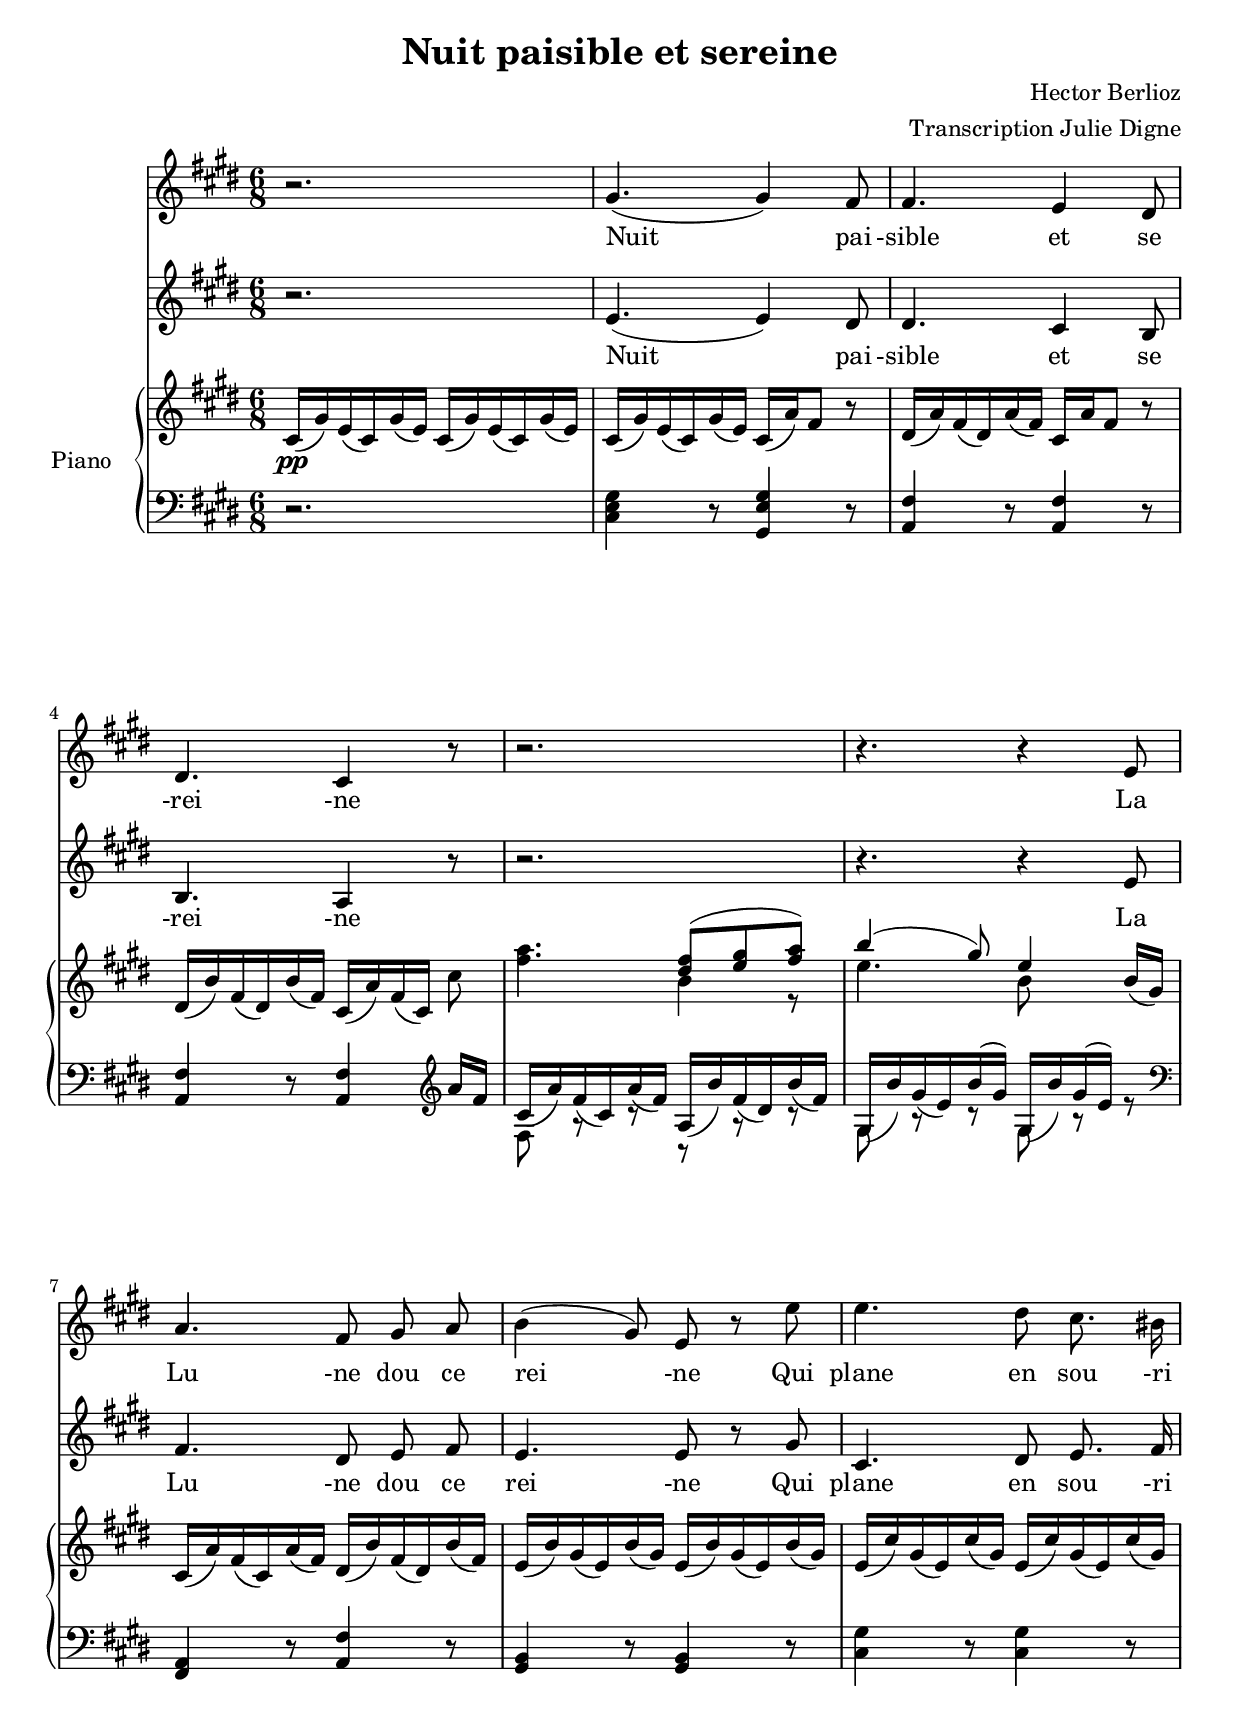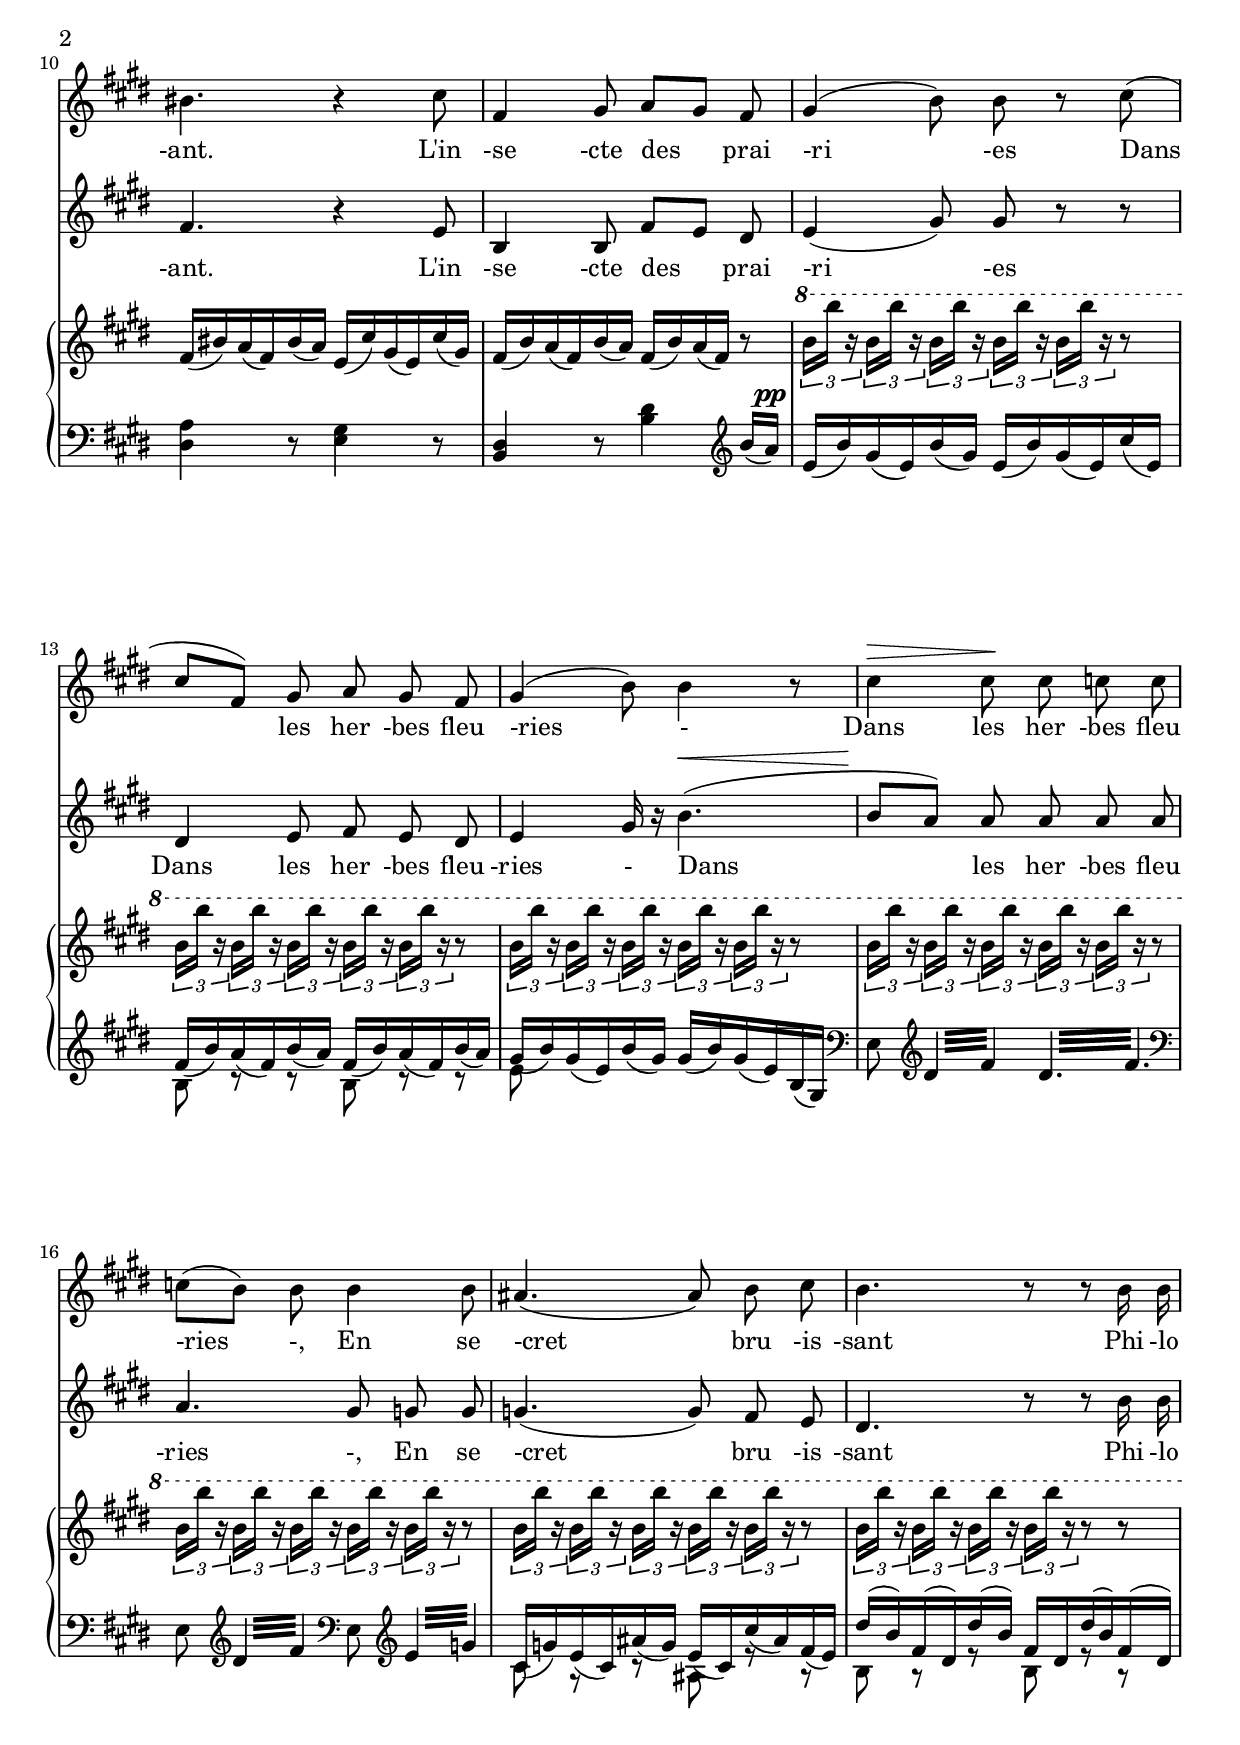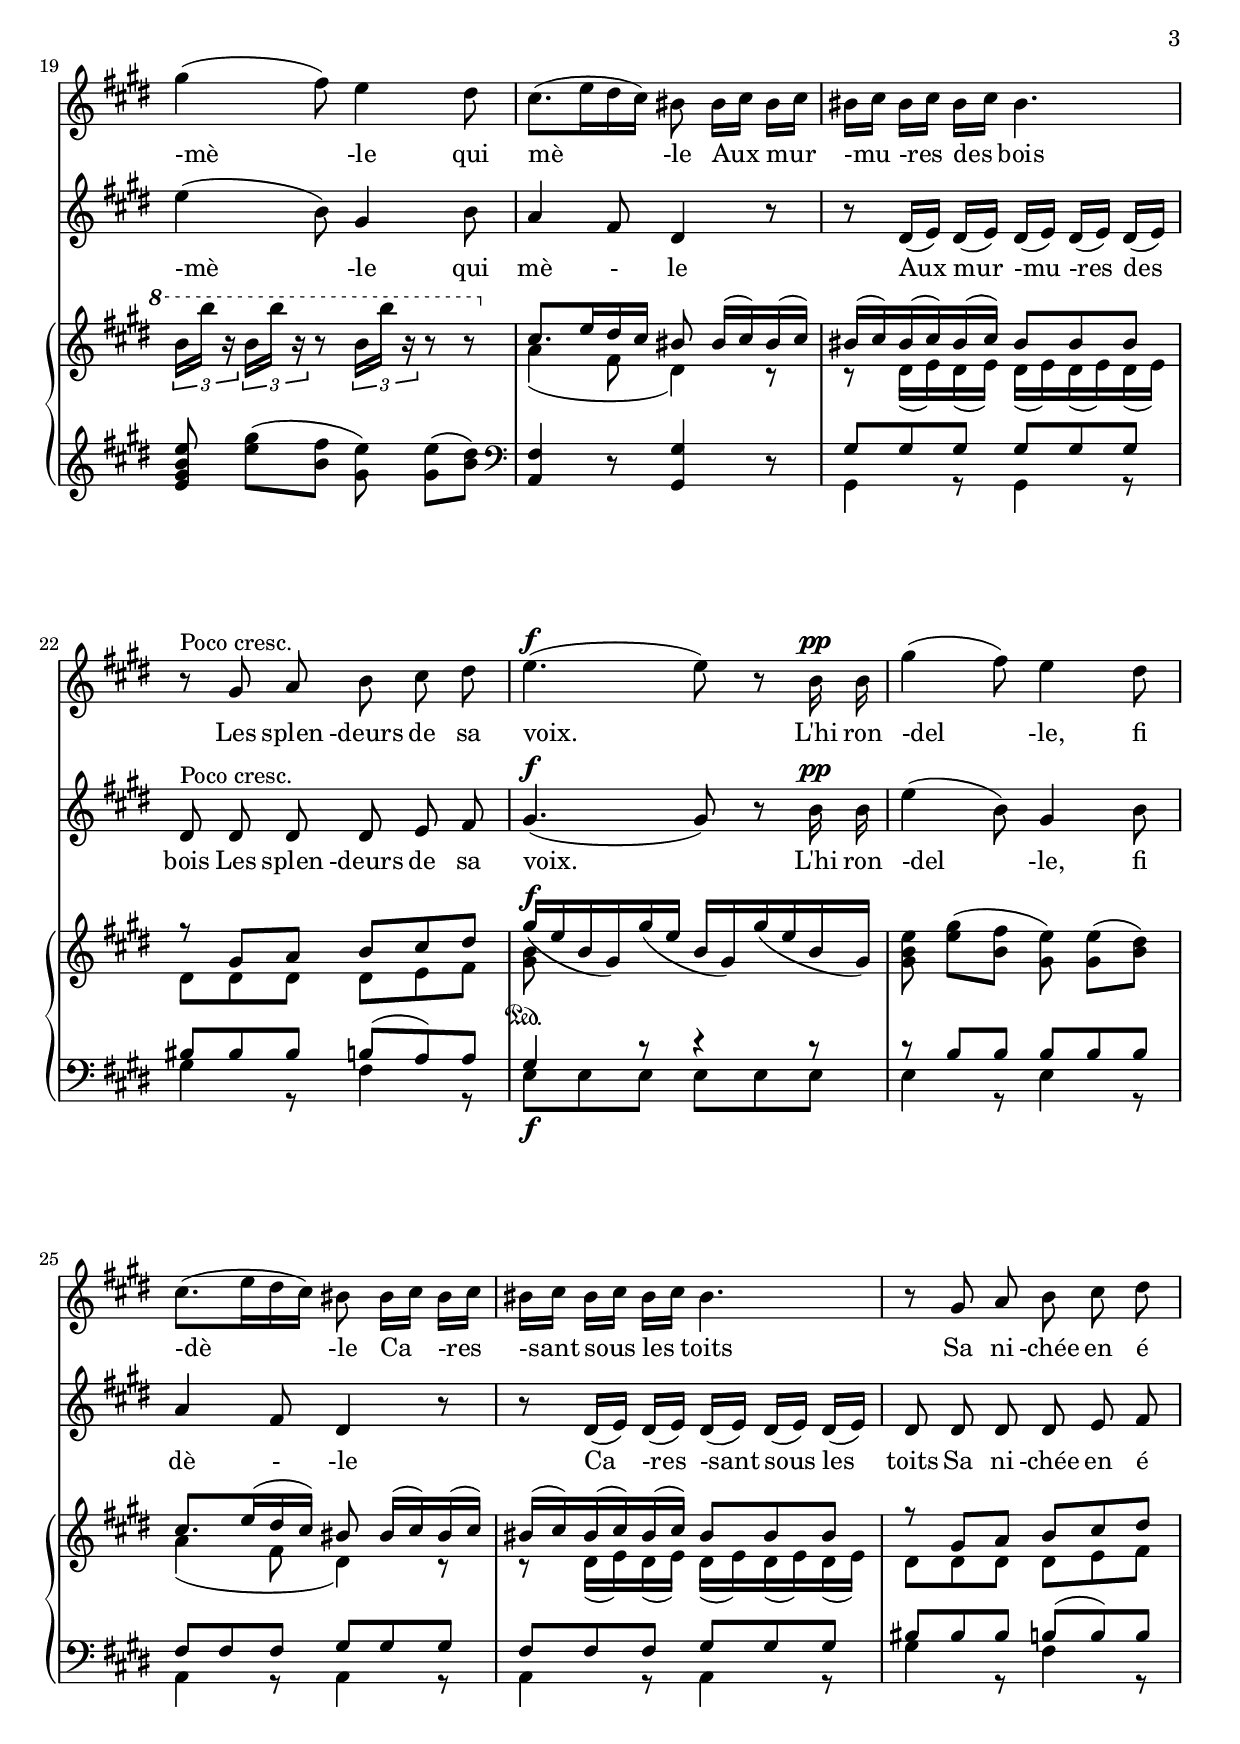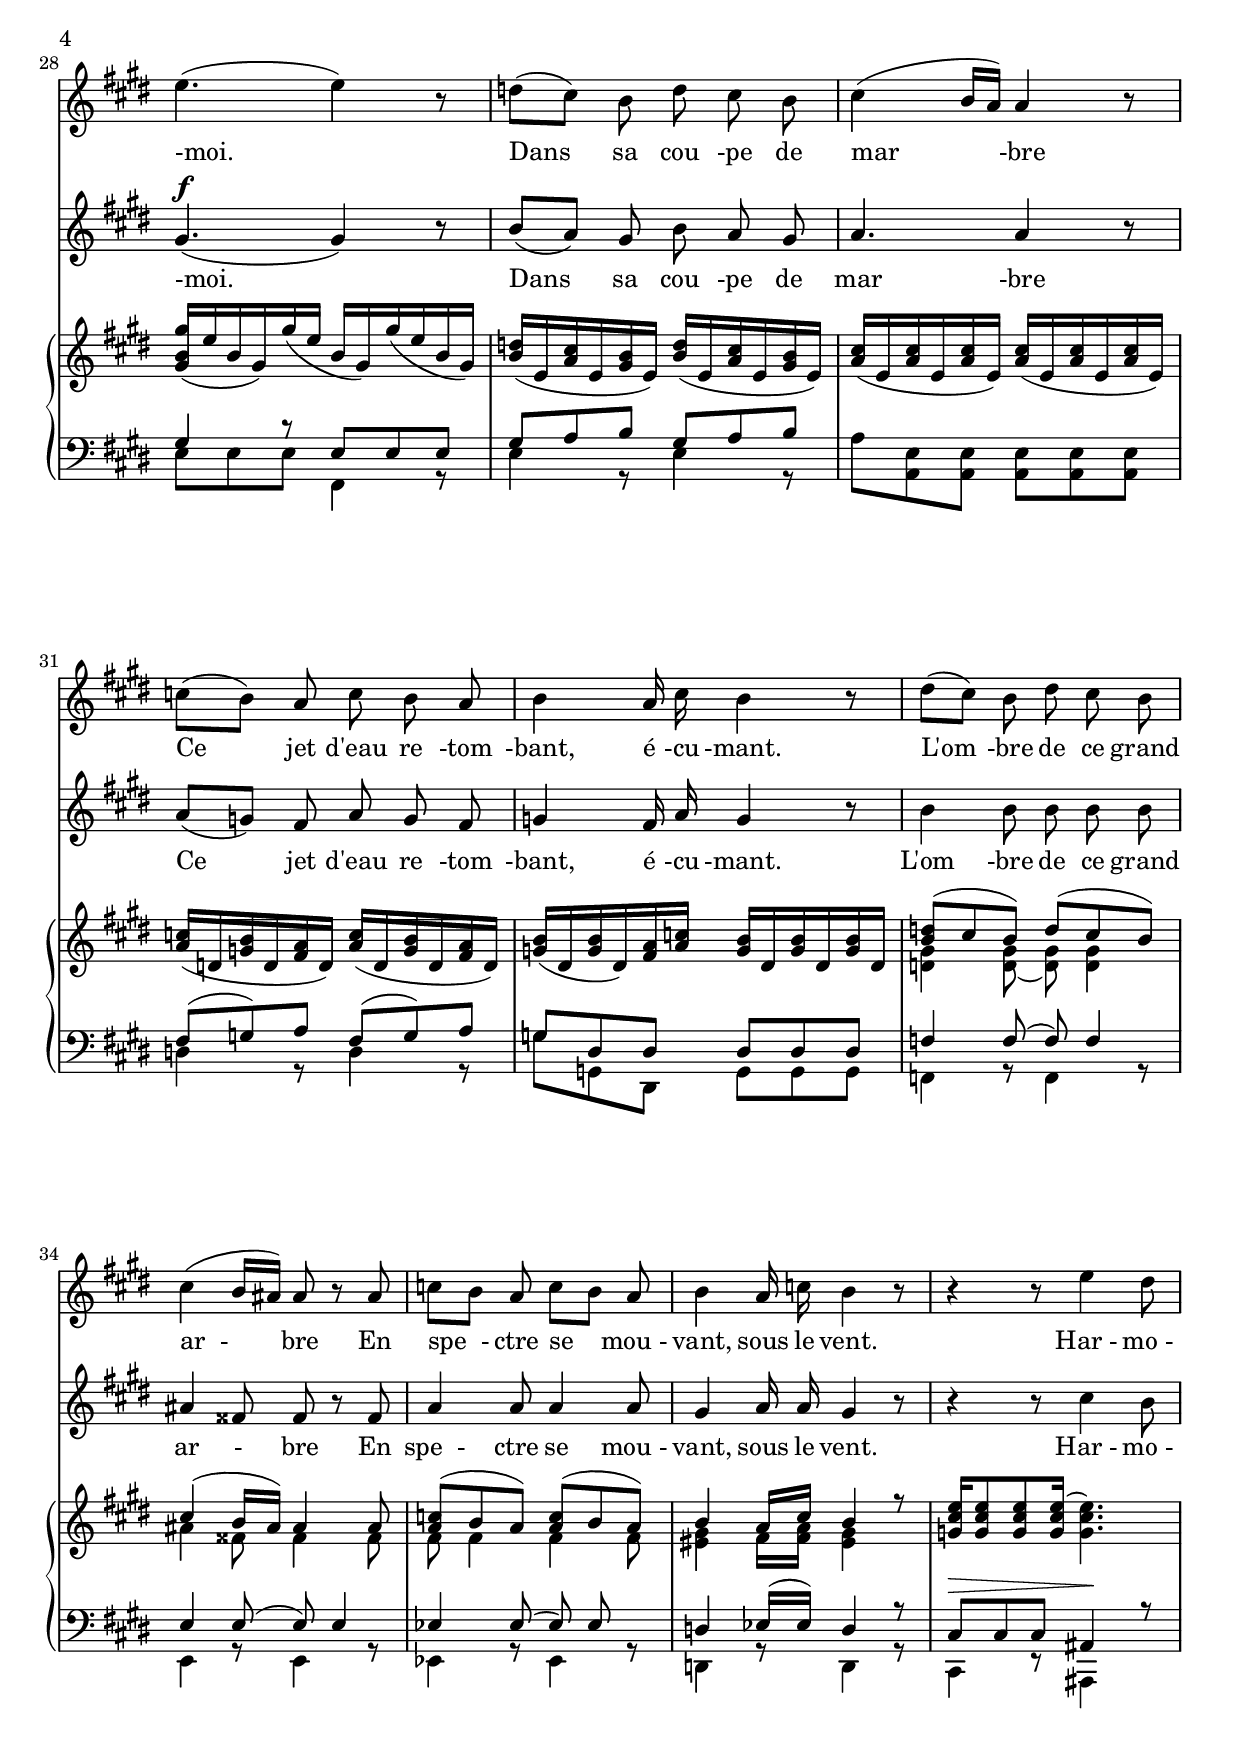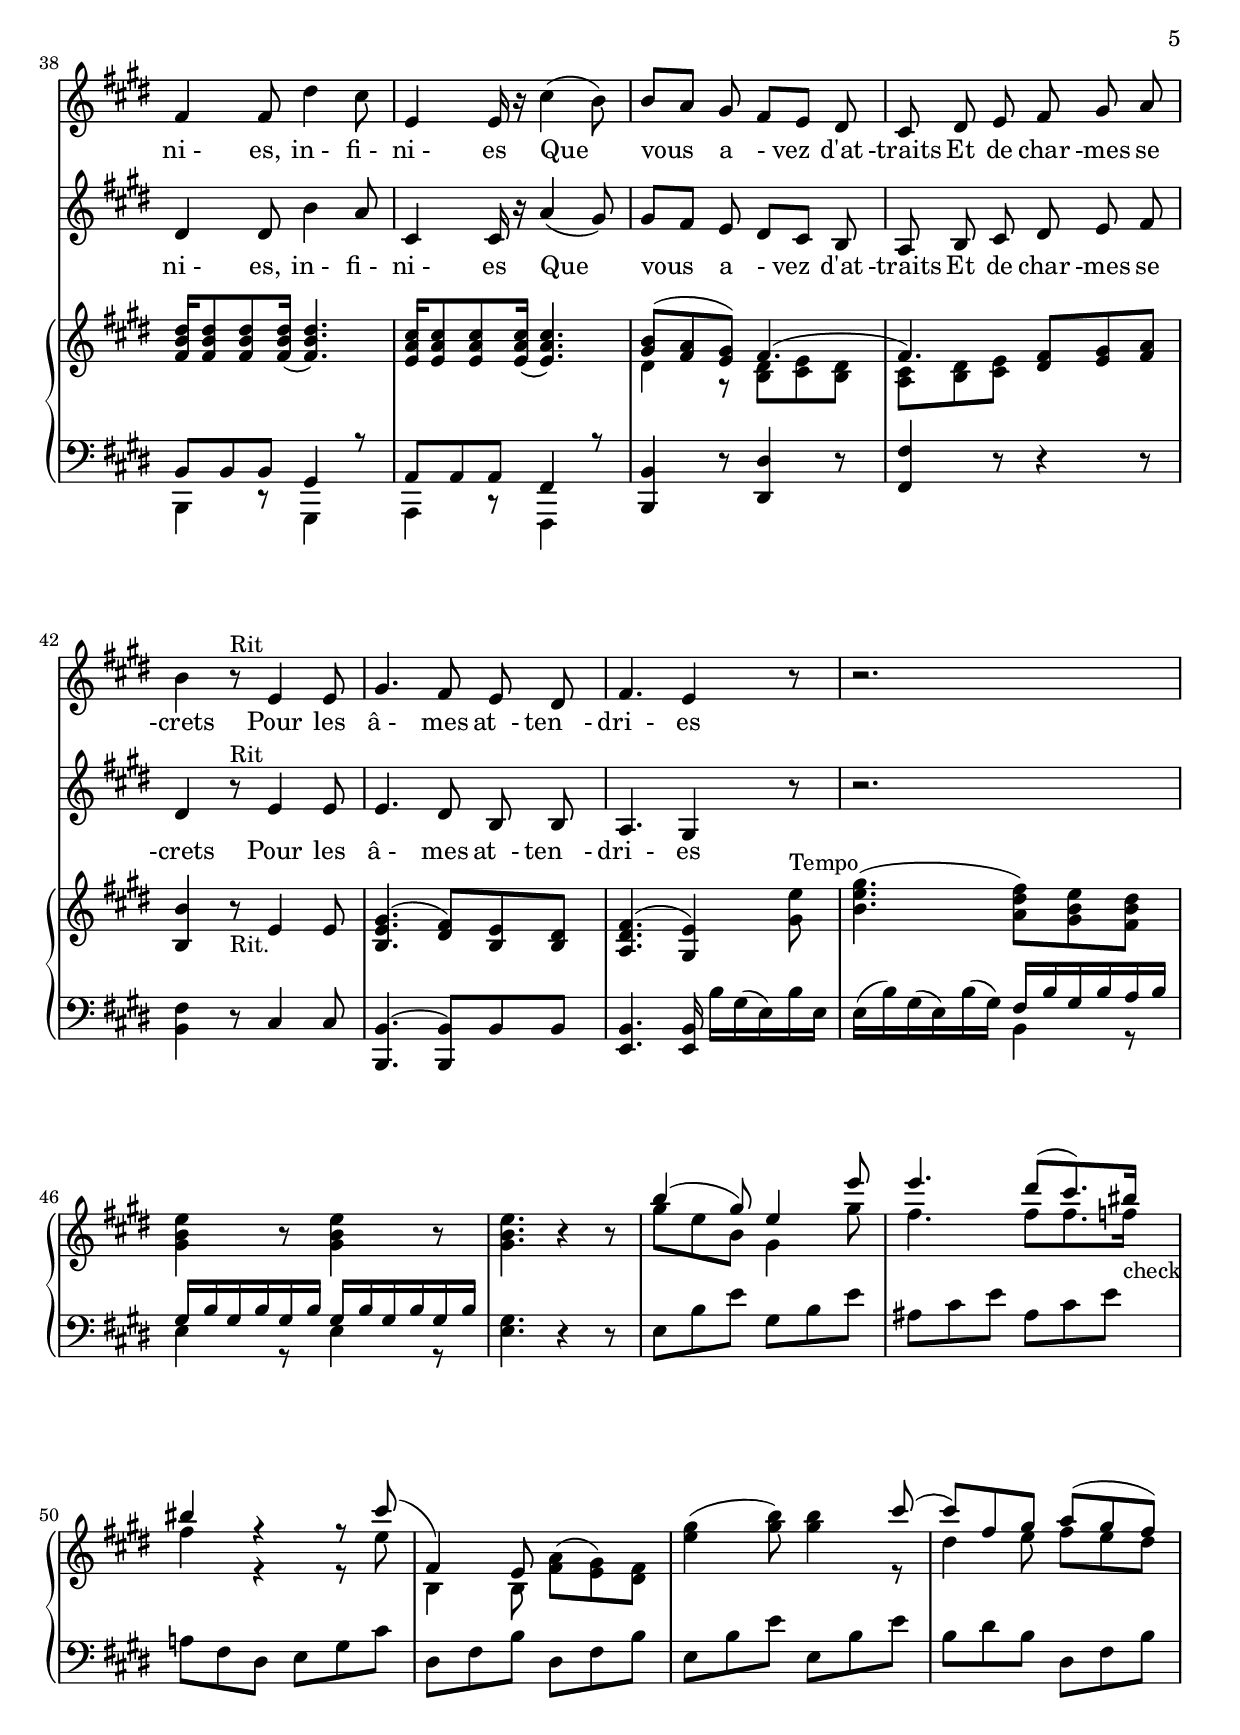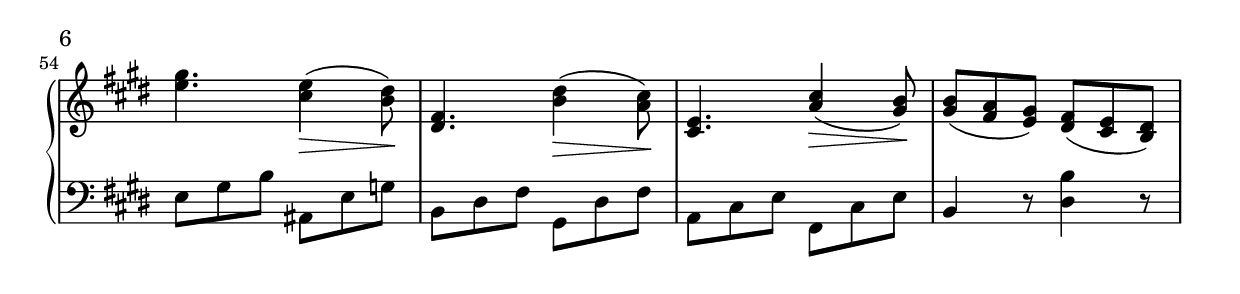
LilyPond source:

\version "2.10.10"
\header {
  title = "Nuit paisible et sereine"
  composer = "Hector Berlioz"
  arranger ="Transcription Julie Digne"
}


highvoice=\relative c' { 
        \clef treble
        \time 6/8
	\key e \major
  \autoBeamOff
  r2.
  gis'4.(gis4) fis8
  fis4. e4 dis8
  dis4. cis4 r8
  r2.
  
  r4. r4 e8
  a4. fis8 gis8 a8
  b4( gis8) e8 r e'
  e4. dis8 cis8. bis16
  
  bis4. r4 cis8
  fis,4 gis8 a[ gis] fis
  gis4( b8) b r8 cis(
  
  cis[ fis,8]) gis a gis fis
  gis4( b8) b4 r8
  cis4^\>  cis8\! cis c c
  
  c([b]) b8 b4 b8
  ais4.(ais8) b cis
  b4. r8 r8   b16 b16
  gis'4(fis8) e4 dis8
  cis8.([e16 dis cis]) bis8 bis16[cis] bis16[cis]
  bis16[cis] bis16[cis] bis16[cis] bis4.
  
  r8^"Poco cresc." gis a b cis dis
  e4.^\f(e8) r8 b16^\pp b16
  gis'4(fis8) e4 dis8
  
  cis8.([e16 dis cis]) bis8 bis16[cis] bis16[cis]
  bis16[cis] bis16[cis] bis16[cis] bis4.
  r8 gis a b cis dis
  
  e4.(e4) r8
  d8([cis]) b d cis b
  cis4(b16[a]) a4 r8
  
  c([b]) a c b a
  b4 a16 cis b4 r8
  dis8([cis]) b dis cis b
  cis4(b16[ais]) ais8 r8 ais8

  c[ b] a c[ b] a
  b4 a16 c16 b4 r8
  r4 r8 e4 dis8 fis,4 fis8
  dis'4 cis8 e,4 e16 r16 cis'4(b8)
  
  b8[a] gis fis[e] dis
  cis dis e fis gis a 
  b4 r8^"Rit" e,4 e8
  gis4. fis8 e8 dis8
  fis4. e4 r8
  
  r2.
  r2.
  r2.
     }

texta = \lyricmode{
  Nuit pai -sible et se -rei -ne
  La Lu -ne dou ce rei -ne
  Qui plane en sou -ri -ant.
  
  L'in -se -cte des prai -ri -es
  Dans les her -bes fleu -ries -
  Dans les her -bes fleu -ries -,
  En se -cret bru -is -sant
  
  Phi -lo -mè -le qui mè -le
  Aux mur -mu -res des bois
  Les splen -deurs de sa voix.
  L'hi ron -del -le, fi -dè -le
  Ca -res -sant sous les toits
  Sa ni -chée en é -moi.
  Dans sa cou -pe de mar -bre
  Ce jet d'eau re -tom -bant, é -cu -mant.
  L'om -bre de ce grand ar__- bre
  En spe__- ctre se mou_- vant, sous le vent.
  Har_- mo_- ni_- es, in_- fi_- ni_- es
  Que vous a -_vez d'at -traits
  Et de char -mes se -crets
  Pour les â_- mes at__- ten___- dri__- es  
}


medvoice=\relative c' { 
        \clef treble
        \time 6/8
	\key e \major
  \autoBeamOff
  r2.|
  e4.(e4) dis8 |
  dis4. cis4 b8|
  b4. a4 r8|
  r2.|
  r4. r4 e'8 |
  fis4. dis8 e fis|
  e4. e8 r8 gis|
  cis,4. dis8 e8. fis16|
  
  fis4. r4 e8|
  b4 b8 fis'[e] dis|
  e4 (gis8) gis8 r8 r8|
  
  dis4 e8 fis e dis|
  e4 gis16 r16 b4.^\<(|
  b8^\![a]) a8 a a a|
  
  a4. gis8 g g|
  g4.( g8) fis e|
  dis4. r8 r8 b'16 b|
  
  e4(b8) gis4 b8|
  a4 fis8 dis4 r8|
  r8 dis16([e]) dis16([e]) dis16([e]) dis16([e]) dis16([e])|
  
  dis8^"Poco cresc." dis dis dis e fis|
  gis4.^\f(gis8) r8 b16^\pp b|
  e4(b8) gis4 b8|
  a4 fis8 dis4 r8|
  r8 dis16([e]) dis16([e]) dis16([e]) dis16([e]) dis16([e])|
  
  dis8 dis dis dis e fis|
  gis4.^\f(gis4) r8|
  b([a]) gis b a gis|
  a4. a4 r8|
  
  a([g]) fis a g fis|
  g4 fis16 a16 g4 r8|
  b4 b8 b b b|
  ais4 fisis8 fisis8 r8 fisis8|
  a4 a8 a4 a8|
  gis4 a16 a16 gis4 r8|
  r4 r8 cis4 b8|
  dis,4 dis8 b'4 a8|
  cis,4 cis16 r16 a'4(gis8)|
  
  gis[fis] e dis[cis] b|
  a b cis dis e fis|
  dis4 r8^"Rit" e4 e8|
  e4. dis8 b b|
  a4. gis4 r8|
  r2.
  r2.
  r2.
  
  
     }

%medvoice=\relative c' { 
%          \clef treble
%        \time 6/8
%	\key e \major
%  \autoBeamOff
%  r2.
%  %e4.(e4) dis8
%  %dis4. cis4 b8
%  %b4. a4 r8
%  %r2.
%  %r4. r4 e'8
%  %fis4. dis8 e fis
%  %e4. e8 r8 gis
%  %cis,4. dis8 e8. fis16
%  %
%  %fis4. r4 e8
%     }
     
textb =\lyricmode{
  Nuit pai -sible et se -rei -ne
  La Lu -ne dou ce rei -ne
  Qui plane en sou -ri -ant.
  
  L'in -se -cte des prai -ri -es
  Dans les her -bes fleu -ries -
  Dans les her -bes fleu -ries -,
  En se -cret bru -is -sant
  
  Phi -lo -mè -le qui mè - le
  Aux mur -mu -res des bois
  Les splen -deurs de sa voix.
  L'hi ron -del -le, fi dè - -le
  Ca -res -sant sous les toits
  Sa ni -chée en é -moi.
  Dans sa cou -pe de mar -bre
  Ce jet d'eau re -tom -bant, é -cu -mant.
  L'om -bre de ce grand ar - bre
  En spe__- ctre se mou_- vant, sous le vent.
  Har_- mo_- ni_- es, in_- fi_- ni_- es
  Que vous a -_vez d'at -traits
  Et de char -mes se -crets
  Pour les â_- mes at__- ten___- dri__- es
}  

     
upper = \relative c {
        \clef treble
        \key e \major
        \time 6/8
        \autoBeamOff
        cis'16_\pp([gis') e( cis) gis'( e)] cis16([gis') e (cis) gis'( e)]|
        cis16([gis') e (cis) gis'( e)] cis([ a') fis8] r8|
        dis16[(a') fis (dis) a' (fis)] cis[a' fis8] r8|
        dis16[(b') fis (dis) b' (fis)] cis[(a')  fis(cis)] cis'8|
        <a' fis>4.
        <<{
           <fis dis>8([<gis e> <a fis>])        
           b4(gis8) e4 
          }\\
          {
            b4 r8
            e4. b8
          }
        >>
        b16([gis])|
        cis,16[(a') fis (cis) a' (fis)] dis16[(b') fis (dis) b' (fis)]
        e[(b') gis (e) b'(gis)] e[(b') gis (e) b'(gis)]|
        e[(cis') gis (e) cis'(gis)] e[(cis') gis (e) cis'(gis)]|
        fis[(bis) a (fis) bis(a)] e[(cis') gis(e) cis' (gis)]|
        fis[(b) a(fis) b(a)] fis[(b) a (fis)] r8|
        \ottava #1
        \tuplet 3/2 8 {b'16[b'16] r16 b,16[b'16] r16 b,16[b'16] r16 b,16[b'16] r16 b,16[b'16] r16} r8 |

        \tuplet 3/2 8 {b,16[b'16] r16 b,16[b'16] r16 b,16[b'16] r16 b,16[b'16] r16 b,16[b'16] r16} r8 |
        \tuplet 3/2 8 {b,16[b'16] r16 b,16[b'16] r16 b,16[b'16] r16 b,16[b'16] r16 b,16[b'16] r16} r8 |
        \tuplet 3/2 8 {b,16[b'16] r16 b,16[b'16] r16 b,16[b'16] r16 b,16[b'16] r16 b,16[b'16] r16} r8 |
        \tuplet 3/2 8 {b,16[b'16] r16 b,16[b'16] r16 b,16[b'16] r16 b,16[b'16] r16 b,16[b'16] r16} r8 |
        \tuplet 3/2 8 {b,16[b'16] r16 b,16[b'16] r16 b,16[b'16] r16 b,16[b'16] r16 b,16[b'16] r16} r8 |
        \tuplet 3/2 8 {b,16[b'16] r16 b,16[b'16] r16 b,16[b'16] r16 b,16[b'16] r16} r8 r8|
        \tuplet 3/2 8 {b,16[b'16] r16 b,16[b'16] r16} r8 \tuplet 3/2 8 {b,16[b'16] r16} r8 r8 |
        \ottava #0
        <<{
          cis,,8.[e16 dis cis] bis8 bis16([cis) bis (cis)] 
          bis16([cis) bis(cis) bis(cis)] bis8[bis bis]|
          r8 gis8[a] b[cis dis] |
          gis16^\f_([e b gis) gis'_( e] b[ gis) gis'_(e b gis)]
          }\\
          { a4( fis8 dis4) r8|
            r8 dis16[(e) dis (e)] dis[(e) dis (e) dis (e)]|
            dis8[dis dis] dis [e fis] 
            <b gis>8\sustainOn
          }
        >>
        <e b gis>8 <gis e>8([<fis b,>] <e gis,>) <e gis,>8([<dis b>])
        
        <<{
          cis8.[e16( dis cis)] bis8 bis16[(cis) bis (cis)]|
          bis16[(cis) bis (cis) bis (cis)] bis8[bis bis]
          r8 gis[a] b[cis dis]|
          }\\
        {
          a4( fis8 dis4) r8|
          r8 dis16[(e) dis (e)] dis[(e) dis (e) dis (e)]|
          dis8[dis dis] dis[e fis]|
        }
        >>
        <gis' b, gis>16^[_(e b gis) gis'_(e] b^[gis) gis'_( e b gis)]
        <d' b>16([e, <cis' a> e, <b' gis> e,]) <d' b>([e, <cis' a> e, <b' gis> e,]) |
        <cis' a>([e, <cis' a> e, <cis' a> e,])  <cis' a>([e, <cis' a> e, <cis' a> e,]) |
        
        <c' a>([d, <b' g> d, <a' fis> d,]) <c' a>([d, <b' g> d, <a' fis> d,]) |
        <b' g>([dis, <b'g> dis,) <a' fis> <c a>] <b g>[dis, <b' g> dis, <b' g> dis,]|
        <<{
          <d' b>8[(cis b]) d([cis b])
          cis4(b16[ais]) ais4 ais8
          }\\
          {
            <gis d>4 <gis d>8( <gis d>8) <gis d>4 |
            ais4 fisis8 fisis4 fisis8 |
          }
        >>
        <<{
          <c' a>8([b a]) <c a>8([b a])|
          b4 a16[cis]  b4 r8
          }\\
          {
            fis8 fis4 fis4 fis8 |
            <gis eis>4 fis16[ <a fis>16] <gis eis>4
          }
        >>
        <e' cis g>16^[ <e cis g>8  <e cis g>8  <e cis g>16](  <e cis g>4.)|
        <dis b fis>16^[<dis b fis>8 <dis b fis>8 <dis b fis>16](<dis b fis>4.)|
        <cis a e>16^[<cis a e>8 <cis a e>8 <cis a e>16](<cis a e>4.)|
        <<{
          <b gis>8([<a fis> <gis e>]) fis4.(
          fis4.) <fis dis>8[<gis e> < a fis>]
          }\\
          {
            dis,4 r8 <dis b>8[<e cis> <dis b>] |
            <cis a>[<dis b> <e cis>] %<fis dis>[ <gis e> <a fis>]|
          }>>
        <b' b,>4 r8_"Rit." e,4 e8 |
        <gis e b>4.^( <fis dis>8)[<e b> <dis b>]|
        <fis dis a>4.^(<e gis,>4) <e' gis,>8^"Tempo"
        
        <gis e b>4.(<fis dis a>8)[<e b gis> <dis b fis>]
        <e b gis>4 r8 <e b gis>4 r8
        <e b gis>4. r4 r8

        <<
          {b'4( gis8) e4 e'8}
          \\
          {gis,8 e b gis4 gis'8}
        >> |
        <<
          {e'4. dis8[( cis8.) bis16]}
          \\
          {fis4. fis8[ fis8. f16_\markup {"check"}]}
        >> |
        <<
          {bis4 r4 r8 cis8(}
          \\
          {fis,4 r4 r8 e8}
        >> |
        <<
          {fis,4) e8 s8 s4}
          \\
          {b4 b8 <fis' a>[^( <e gis>) <dis fis>]}
        >> |
        <<
          {s2 s8 cis''8(}
          \\
          {<e, gis>4^( <gis b>8) <gis b>4 r8}
        >> |

        <<
          {cis8[) fis, gis] a[^( gis fis])}
          \\
          {dis4 e8 fis[ e dis]}
        >> |
        <e gis>4. <cis e>4\>^( <b dis>8\!) |
        <dis, fis>4. <b' dis>4\>^( <a cis>8\!) |
        <cis, e>4. \once \stemUp <a' cis>4\>_( <gis b>8\!) |
        <gis b>_([ <fis a> <e gis>)] <dis fis>_([ <cis e> <b dis>)] |
}

lower = \relative c' {
        \clef bass
        \key e \major
        \time 6/8
        \autoBeamOff
        r2.
        <gis e cis>4 r8 <gis e gis,>4 r8
        <fis a,>4 r8 <fis a,>4 r8
        <fis a,>4 r8 <fis a,>4
        \clef treble
        a'16[ fis] |
        <<
          {cis_([ a') fis_( cis) a'_( fis)] a,_([ b') fis_( dis) b'_( fis)]}
          \\
          {fis,8 r r r r r}
        >>
        |
        <<
          {gis16[_( b') gis_( e) b'( gis)] gis,[_( b') gis( e)] }
          \\
          {gis,8 r r gis r r}
        >>
        \clef bass |
        <fis, a>4 r8 <a fis'>4 r8 |
        <gis b>4 r8 <gis b>4 r8 |
        <cis gis'>4 r8 <cis gis'>4 r8 |

        <dis a'>4 r8 <e gis>4 r8 |
        <dis b>4 r8 <b' dis>4 \clef treble b'16[( a])^\pp | %FIXME: \pp devrait être sur la barre de mesure
        e[( b') gis( e) b'( gis)] e[( b') gis( e) cis'( e,)]
        <<
          {fis_([ b) a_( fis) b_( a)] fis_([ b) a_( fis) b_( a)]}
        \\
        {b,8 r r b r r}
        >> |
        <<
          {gis'16[_( b) gis_( e) b'_( gis)] gis[_( b) gis_( e) b_( gis)]}
          \\
          {e'8 s s s s s}
        >> \clef bass|
        e,8 \clef treble \repeat tremolo 4 {dis'32 fis} \repeat tremolo 4 {dis32. fis} \clef bass |
        e,8 \clef treble \repeat tremolo 4 {dis'32 fis} \clef bass e,8 \clef treble \repeat tremolo 4 {e'32 g} |
        <<
          {cis,16[_( g') e_( cis) ais'_( g)] e[_( cis) cis'_( ais) fis_( e)]}
          \\
          {cis8 r r ais r r}
        >> |
        <<
          {dis'16[( b) fis( dis) dis'( b)] fis[ dis dis'( b) fis( dis)]}
          \\
          {b8 r r b r r}
        >> |
        <e gis b e>8 <e' gis>8[( <b fis'>] <gis e'>) <gis e'>[( <b dis>)] \clef bass |
        <a,, fis'>4 r8 <gis gis'>4 r8 |
        <<
          {gis'8[ gis gis] gis[ gis gis]}
          \\
          {gis,4 r8 gis4 r8}
        >> |
        <<
          {bis'8[ bis bis] b[( a) a]}
          \\
          {gis4 r8 fis4 r8}
        >> |
        <<
          {gis4 r8 r4 r8}
          \\
          {e8[\f e e] e[ e e]}
        >> |
        <<
          {r8 b'[ b] b[ b b]}
          \\
          {e,4 r8 e4 r8}
        >> |
        <<
          {fis8[ fis fis] gis[ gis gis]}
          \\
          {a,4 r8 a4 r8}
        >> |
        <<
          {fis'8[ fis fis] gis[ gis gis]}
          \\
          {a,4 r8 a4 r8}
        >> |
        <<
          {bis'8[ bis bis] b[( b) b]}
          \\
          {gis4 r8 fis4 r8}
        >> |
        <<
          {gis4 r8 e[ e e]}
          \\
          {e8[ e e] fis,4 r8}
        >> |
        <<
          {gis'8[ a b] gis[ a b]}
          \\
          {e,4 r8 e4 r8}
        >> |
        a8[ <a, e'> <a e'>] <a e'>_[ <a e'> <a e'>] |
        <<
          {fis'8[( g) a] fis[( g) a]}
          \\
          {d,!4 r8 d4 r8}
        >>
        <<{g8[dis dis] dis[dis dis]}\\{g[ g, dis] g[ g g]}>>
        <<{f'4 f8(f8) f4}\\{f,4 r8 f4 r8}>>|
        <<{e'4 e8(e) e4}\\{e,4 r8 e4 r8}>>|
        <<{ees'4 ees8(ees) ees8}\\{ees,4 r8 ees4 r8}>>|
        <<{d'4 ees16(ees16) d4 r8}\\{d,4 r8 d4 r8}>>|
        <<{cis'8^\>[cis cis] ais4^\! r8}\\{cis,4 r8 ais4}>>|
        <<{b'8[b b] gis4 r8}\\{b,4 r8 gis4}>>|
        <<{a'8[a a] fis4 r8}\\{a,4 r8 fis4}>>|
        <b' b,>4 r8 <dis dis,>4 r8|
        <fis fis,>4 r8 r4 r8|
        <fis b,>4 r8 cis4 cis8|
        <b b,>4.^(<b b,>8)[b b]|
        <b e,>4. <b e,>16 b'16[gis (e) b' e,]
        e16[(b') gis (e) b'(gis)] <<{fis[b gis b a b]}\\{b,4 r8}>>
        <<{gis'16[b gis b gis b] gis16[b gis b gis b]}\\{e,4 r8 e4 r8}>>
        <gis e>4. r4 r8

        e8[ b' e] gis,[ b e] |
        ais,[ cis e] ais,[ cis e] |
        a,![ fis dis] e[ gis cis] |
        dis,[ fis b] dis,[ fis b] |
        e,[ b' e] e,[ b' e] |

        b[ dis b] dis,[ fis b] |
        e,[ gis b] ais,[ e' g] |
        b,[ dis fis] gis,_[ dis' fis] |
        a,_[ cis e] fis,_[ cis' e] |
        b4 r8 <dis b'>4 r8 |
}

\score {
  <<
    \context Staff = highvoice
    <<
     \set Staff.midiInstrument = #"piccolo"
     %\set Staff.midiMinimumVolume = #0.8
     %\set Staff.midiMaximumVolume = #0.8
      \context Voice = Hero  {\highvoice }
      \addlyrics{\texta}
    >>
        \context Staff = medvoice
    <<
      \set Staff.midiInstrument = #"clarinet"
      %\set Staff.midiMinimumVolume = #0.3
      %\set Staff.midiMaximumVolume = #0.3
      \context Voice = Ursule  {\medvoice }
      \addlyrics{\textb}
    >>
      \new PianoStaff <<
           \set PianoStaff.instrumentName = "Piano  "
           \new Staff = "upper" \upper
           \new Staff = "lower" \lower
        >>

>>  
 %\midi{}
}


\layout {
    \context {\RemoveEmptyStaffContext}
}
